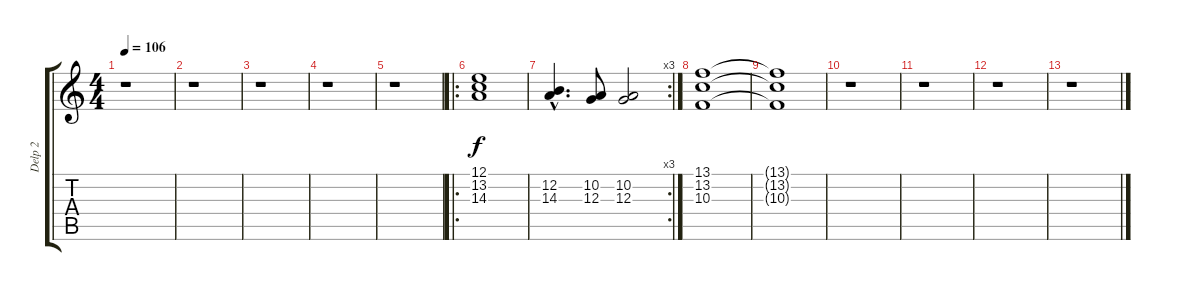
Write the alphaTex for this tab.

\track ("Delp 2" "Delp 2") {instrument lead1square}
\staff {score tabs}
\tuning (E4 B3 G3 D3 A2 E2) {hide}
\ts (4 4)
\tempo 106
\clef g2
\ks c
r.1{dy f} |
r.1 |
r.1 |
r.1 |
r.1 |
\ro
(12.1 13.2 14.3).1 |
\rc 3
(12.2{hac} 14.3{hac}).4{d} (10.2 12.3).8 (10.2 12.3).2 |
(13.1 13.2 10.3).1 |
(13.1{t} 13.2{t} 10.3{t}).1 |
r.1 |
r.1 |
r.1 |
r.1
